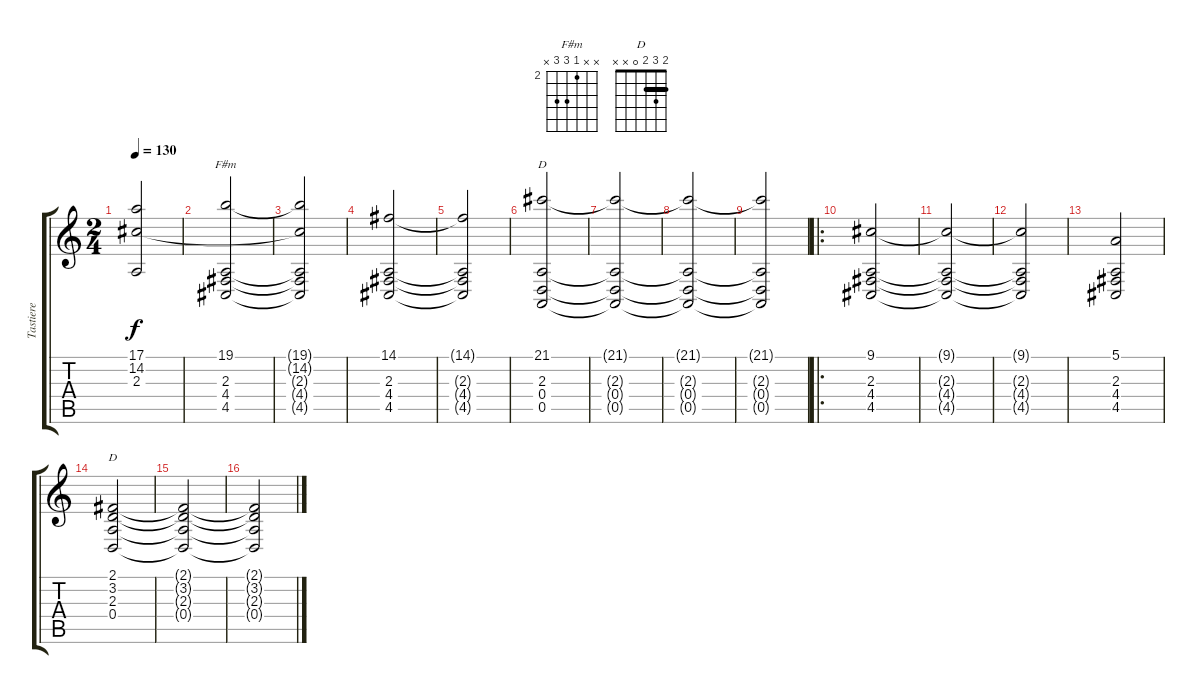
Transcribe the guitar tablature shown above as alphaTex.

\track ("Tastiere" "Tastiere") {instrument stringensemble1}
\staff {score tabs}
\tuning (E4 B3 G3 D3 A2 E2) {hide}
\chord ("F#m" x x 2 4 4 x) {firstfret 2}
\chord ("D" x x 2 0 0 x) {firstfret 2}
\chord ("D" 2 3 2 0 x x) {barre 2}
\ts (2 4)
\tempo 130
\clef g2
\ks c
(17.1{t} 14.2{t} 2.3{t}).2{dy f} |
(19.1 2.3 4.4 4.5).2{ch "F#m"} |
(19.1{t} 14.2{t} 2.3{t} 4.4{t} 4.5{t}).2 |
(14.1 2.3 4.4 4.5).2 |
(14.1{t} 2.3{t} 4.4{t} 4.5{t}).2 |
(21.1 2.3 0.4 0.5).2{ch "D"} |
(21.1{t} 2.3{t} 0.4{t} 0.5{t}).2 |
(21.1{t} 2.3{t} 0.4{t} 0.5{t}).2 |
(21.1{t} 2.3{t} 0.4{t} 0.5{t}).2 |
\ro
(9.1 2.3 4.4 4.5).2 |
(9.1{t} 2.3{t} 4.4{t} 4.5{t}).2 |
(9.1{t} 2.3{t} 4.4{t} 4.5{t}).2 |
(5.1 2.3 4.4 4.5).2 |
(2.1 3.2 2.3 0.4).2{ch "D"} |
(2.1{t} 3.2{t} 2.3{t} 0.4{t}).2 |
(2.1{t} 3.2{t} 2.3{t} 0.4{t}).2
